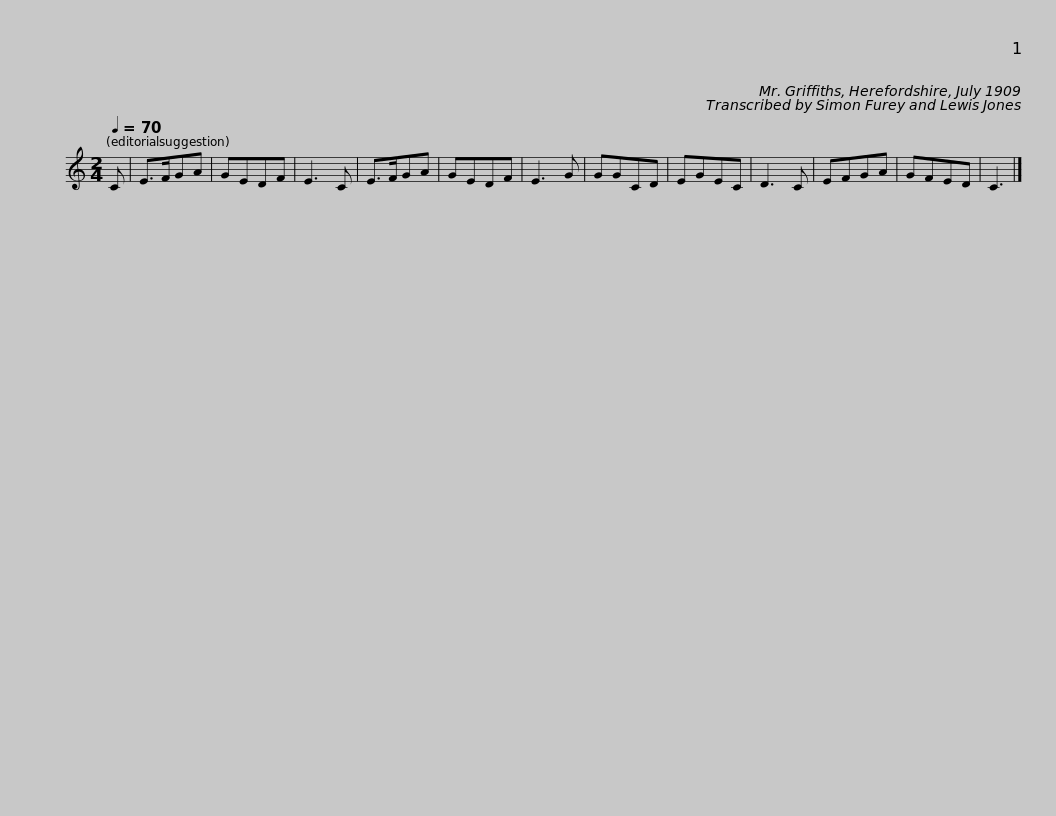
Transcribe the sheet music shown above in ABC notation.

X:1
L:1/8
Q:1/4=70
M:2/4
I:linebreak $
K:C
V:1 treble
V:1
 C | E>FGA | GEDF | E3 C | E>FGA | %5
 GEDF | E3 G |$ GGCD | EGEC | D3 C | %10
 EFGA | GFED | C3 |] %13
